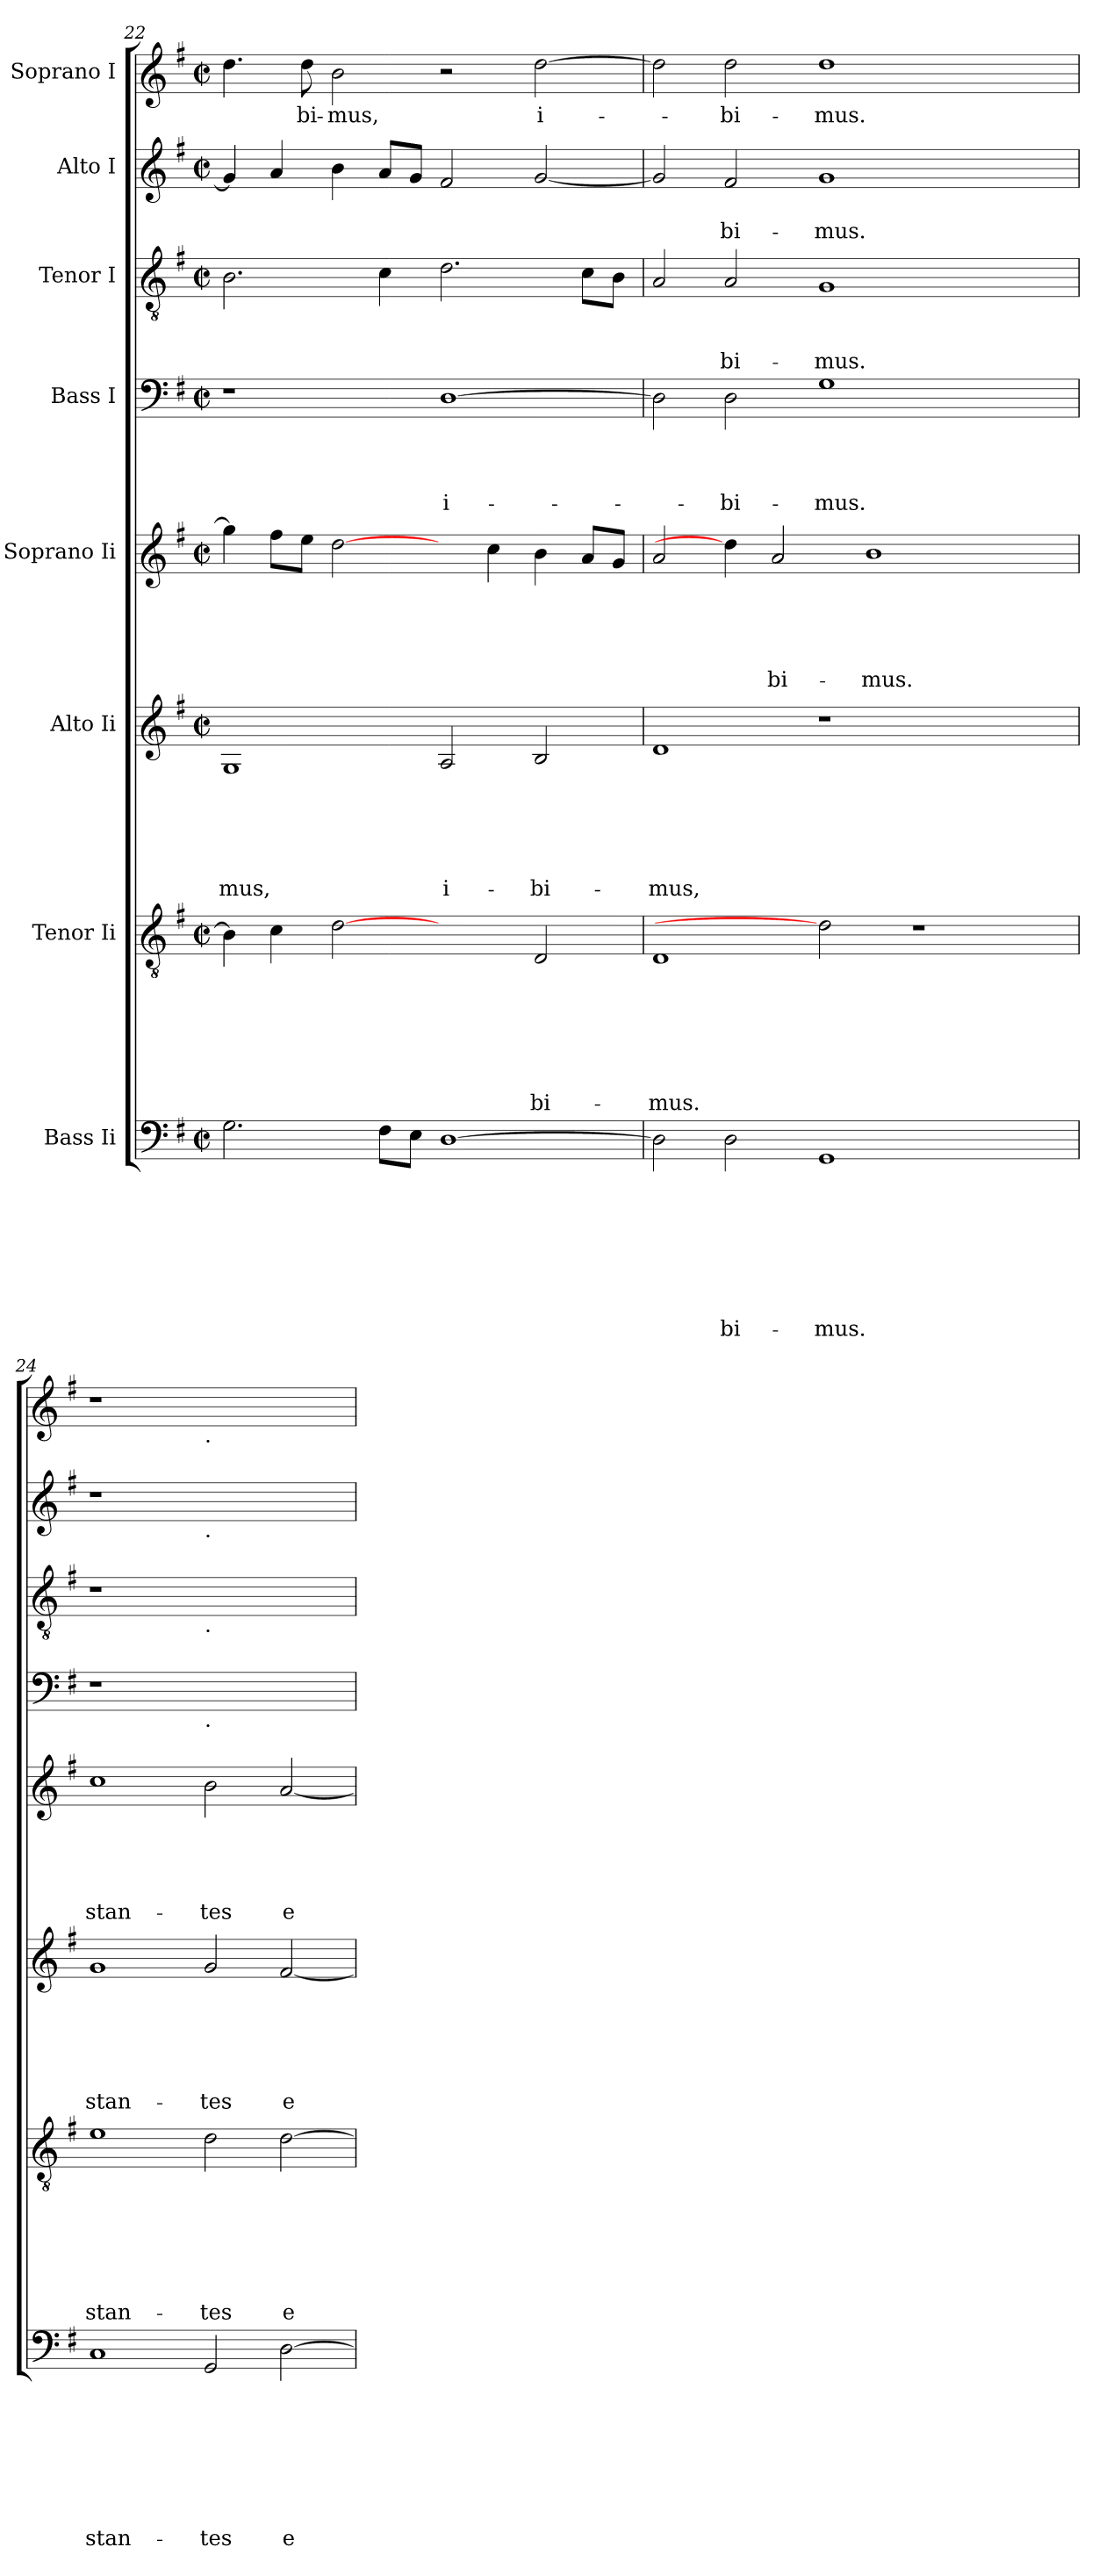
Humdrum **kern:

**kern	**text	**text	**text	**text	**text	**text	**text	**text	**kern	**text	**text	**text	**text	**text	**text	**text	**kern	**text	**text	**text	**text	**text	**text	**kern	**text	**text	**text	**text	**text	**kern	**text	**text	**text	**text	**kern	**text	**text	**text	**kern	**text	**text	**kern	**text
*part8	*part8	*part8	*part8	*part8	*part8	*part8	*part8	*part8	*part7	*part7	*part7	*part7	*part7	*part7	*part7	*part7	*part6	*part6	*part6	*part6	*part6	*part6	*part6	*part5	*part5	*part5	*part5	*part5	*part5	*part4	*part4	*part4	*part4	*part4	*part3	*part3	*part3	*part3	*part2	*part2	*part2	*part1	*part1
*staff8	*staff8	*staff8	*staff8	*staff8	*staff8	*staff8	*staff8	*staff8	*staff7	*staff7	*staff7	*staff7	*staff7	*staff7	*staff7	*staff7	*staff6	*staff6	*staff6	*staff6	*staff6	*staff6	*staff6	*staff5	*staff5	*staff5	*staff5	*staff5	*staff5	*staff4	*staff4	*staff4	*staff4	*staff4	*staff3	*staff3	*staff3	*staff3	*staff2	*staff2	*staff2	*staff1	*staff1
*I"Bass Ii	*	*	*	*	*	*	*	*	*I"Tenor Ii	*	*	*	*	*	*	*	*I"Alto Ii	*	*	*	*	*	*	*I"Soprano Ii	*	*	*	*	*	*I"Bass I	*	*	*	*	*I"Tenor I	*	*	*	*I"Alto I	*	*	*I"Soprano I	*
*clefF4	*	*	*	*	*	*	*	*	*clefGv2	*	*	*	*	*	*	*	*clefG2	*	*	*	*	*	*	*clefG2	*	*	*	*	*	*clefF4	*	*	*	*	*clefGv2	*	*	*	*clefG2	*	*	*clefG2	*
*k[f#]	*	*	*	*	*	*	*	*	*k[f#]	*	*	*	*	*	*	*	*k[f#]	*	*	*	*	*	*	*k[f#]	*	*	*	*	*	*k[f#]	*	*	*	*	*k[f#]	*	*	*	*k[f#]	*	*	*k[f#]	*
*G:	*	*	*	*	*	*	*	*	*G:	*	*	*	*	*	*	*	*G:	*	*	*	*	*	*	*G:	*	*	*	*	*	*G:	*	*	*	*	*G:	*	*	*	*G:	*	*	*G:	*
*M2/2	*	*	*	*	*	*	*	*	*M2/2	*	*	*	*	*	*	*	*M2/2	*	*	*	*	*	*	*M2/2	*	*	*	*	*	*M2/2	*	*	*	*	*M2/2	*	*	*	*M2/2	*	*	*M2/2	*
*met(c|)	*	*	*	*	*	*	*	*	*met(c|)	*	*	*	*	*	*	*	*met(c|)	*	*	*	*	*	*	*met(c|)	*	*	*	*	*	*met(c|)	*	*	*	*	*met(c|)	*	*	*	*met(c|)	*	*	*met(c|)	*
=22	=22	=22	=22	=22	=22	=22	=22	=22	=22	=22	=22	=22	=22	=22	=22	=22	=22	=22	=22	=22	=22	=22	=22	=22	=22	=22	=22	=22	=22	=22	=22	=22	=22	=22	=22	=22	=22	=22	=22	=22	=22	=22	=22
!	!	!	!	!	!	!	!	!	!	!	!	!	!	!	!	!	!	!	!	!	!	!	!LO:LY:b	!	!	!	!	!	!	!	!	!	!	!	!	!	!	!	!	!	!	!	!
2.G\	.	.	.	.	.	.	.	.	4B\]	.	.	.	.	.	.	.	1G	.	.	.	.	.	-mus,	4gg\]	.	.	.	.	.	1r	.	.	.	.	2.B\	.	.	.	4g/]	.	.	4.dd\	.
.	.	.	.	.	.	.	.	.	4c\	.	.	.	.	.	.	.	.	.	.	.	.	.	.	8ff#\L	.	.	.	.	.	.	.	.	.	.	.	.	.	.	4a/	.	.	.	.
!	!	!	!	!	!	!	!	!	!	!	!	!	!	!	!	!	!	!	!	!	!	!	!	!	!	!	!	!	!	!	!	!	!	!	!	!	!	!	!	!	!	!	!LO:LY:b
.	.	.	.	.	.	.	.	.	.	.	.	.	.	.	.	.	.	.	.	.	.	.	.	8ee\J	.	.	.	.	.	.	.	.	.	.	.	.	.	.	.	.	.	8dd\	-bi-
!	!	!	!	!	!	!	!	!	!	!	!	!	!	!	!	!	!	!	!	!	!	!	!	!	!	!	!	!	!	!	!	!	!	!	!	!	!	!	!	!	!	!	!LO:LY:b
.	.	.	.	.	.	.	.	.	[2d	.	.	.	.	.	.	.	.	.	.	.	.	.	.	[2dd\	.	.	.	.	.	.	.	.	.	.	.	.	.	.	4b\	.	.	2b\	-mus,
8F#\L	.	.	.	.	.	.	.	.	.	.	.	.	.	.	.	.	.	.	.	.	.	.	.	.	.	.	.	.	.	.	.	.	.	.	4c\	.	.	.	8a/L	.	.	.	.
8E\J	.	.	.	.	.	.	.	.	.	.	.	.	.	.	.	.	.	.	.	.	.	.	.	.	.	.	.	.	.	.	.	.	.	.	.	.	.	.	8g/J	.	.	.	.
!	!	!	!	!	!	!	!	!	!	!	!	!	!	!	!	!	!	!	!	!	!	!	!LO:LY:b	!	!	!	!	!	!	!	!	!	!	!LO:LY:b:rj	!	!	!	!	!	!	!	!	!
[>1D	.	.	.	.	.	.	.	.	2ryy	.	.	.	.	.	.	.	2A/	.	.	.	.	.	i-	4ryy	.	.	.	.	.	[>1D	.	.	.	i-	2.d\	.	.	.	2f#/	.	.	2r	.
.	.	.	.	.	.	.	.	.	.	.	.	.	.	.	.	.	.	.	.	.	.	.	.	4cc\	.	.	.	.	.	.	.	.	.	.	.	.	.	.	.	.	.	.	.
!	!	!	!	!	!	!	!	!	!	!	!	!	!	!	!	!LO:LY:b	!	!	!	!	!	!	!LO:LY:b	!	!	!	!	!	!	!	!	!	!	!	!	!	!	!	!	!	!	!	!LO:LY:b:rj
.	.	.	.	.	.	.	.	.	2D/	.	.	.	.	.	.	-bi-	2B/	.	.	.	.	.	-bi-	4b\	.	.	.	.	.	.	.	.	.	.	.	.	.	.	[<2g/	.	.	[>2dd\	i-
.	.	.	.	.	.	.	.	.	.	.	.	.	.	.	.	.	.	.	.	.	.	.	.	8a/L	.	.	.	.	.	.	.	.	.	.	8c\L	.	.	.	.	.	.	.	.
.	.	.	.	.	.	.	.	.	.	.	.	.	.	.	.	.	.	.	.	.	.	.	.	8g/J	.	.	.	.	.	.	.	.	.	.	8B\J	.	.	.	.	.	.	.	.
=23	=23	=23	=23	=23	=23	=23	=23	=23	=23	=23	=23	=23	=23	=23	=23	=23	=23	=23	=23	=23	=23	=23	=23	=23	=23	=23	=23	=23	=23	=23	=23	=23	=23	=23	=23	=23	=23	=23	=23	=23	=23	=23	=23
!	!	!	!	!	!	!	!	!	!	!	!	!	!	!	!	!LO:LY:b	!	!	!	!	!	!	!LO:LY:b	!	!	!	!	!	!	!	!	!	!	!	!	!	!	!	!	!	!	!	!
2D\]	.	.	.	.	.	.	.	.	1D	.	.	.	.	.	.	-mus.	1d	.	.	.	.	.	-mus,	2a/	.	.	.	.	.	2D\]	.	.	.	.	2A/	.	.	.	2g/]	.	.	2dd\]	.
!	!	!	!	!	!	!	!	!LO:LY:b	!	!	!	!	!	!	!	!	!	!	!	!	!	!	!	!	!	!	!	!	!	!	!	!	!	!LO:LY:b	!	!	!	!LO:LY:b	!	!	!LO:LY:b	!	!LO:LY:b
2D\	.	.	.	.	.	.	.	-bi-	.	.	.	.	.	.	.	.	.	.	.	.	.	.	.	4dd\]	.	.	.	.	.	2D\	.	.	.	-bi-	2A/	.	.	-bi-	2f#/	.	-bi-	2dd\	-bi-
!	!	!	!	!	!	!	!	!	!	!	!	!	!	!	!	!	!	!	!	!	!	!	!	!	!	!	!	!	!LO:LY:b	!	!	!	!	!	!	!	!	!	!	!	!	!	!
.	.	.	.	.	.	.	.	.	.	.	.	.	.	.	.	.	.	.	.	.	.	.	.	2a/	.	.	.	.	-bi-	.	.	.	.	.	.	.	.	.	.	.	.	.	.
!	!	!	!	!	!	!	!	!LO:LY:b	!	!	!	!	!	!	!	!	!	!	!	!	!	!	!	!	!	!	!	!	!	!	!	!	!	!LO:LY:b	!	!	!	!LO:LY:b	!	!	!LO:LY:b	!	!LO:LY:b
1GG	.	.	.	.	.	.	.	-mus.	2d]	.	.	.	.	.	.	.	1r	.	.	.	.	.	.	.	.	.	.	.	.	1G	.	.	.	-mus.	1G	.	.	-mus.	1g	.	-mus.	1dd	-mus.
!	!	!	!	!	!	!	!	!	!	!	!	!	!	!	!	!	!	!	!	!	!	!	!	!	!	!	!	!	!LO:LY:b	!	!	!	!	!	!	!	!	!	!	!	!	!	!
.	.	.	.	.	.	.	.	.	.	.	.	.	.	.	.	.	.	.	.	.	.	.	.	1b	.	.	.	.	-mus.	.	.	.	.	.	.	.	.	.	.	.	.	.	.
.	.	.	.	.	.	.	.	.	1r	.	.	.	.	.	.	.	.	.	.	.	.	.	.	.	.	.	.	.	.	.	.	.	.	.	.	.	.	.	.	.	.	.	.
2ryy	.	.	.	.	.	.	.	.	.	.	.	.	.	.	.	.	2ryy	.	.	.	.	.	.	.	.	.	.	.	.	2ryy	.	.	.	.	2ryy	.	.	.	2ryy	.	.	2ryy	.
.	.	.	.	.	.	.	.	.	.	.	.	.	.	.	.	.	.	.	.	.	.	.	.	4ryy	.	.	.	.	.	.	.	.	.	.	.	.	.	.	.	.	.	.	.
!!LO:LB:g=z
=24	=24	=24	=24	=24	=24	=24	=24	=24	=24	=24	=24	=24	=24	=24	=24	=24	=24	=24	=24	=24	=24	=24	=24	=24	=24	=24	=24	=24	=24	=24	=24	=24	=24	=24	=24	=24	=24	=24	=24	=24	=24	=24	=24
!	!	!	!	!	!	!	!	!LO:LY:b	!	!	!	!	!	!	!	!LO:LY:b	!	!	!	!	!	!	!LO:LY:b	!	!	!	!	!	!LO:LY:b	!	!	!	!	!	!	!	!	!	!	!	!	!	!
1C	.	.	.	.	.	.	.	stan-	1e	.	.	.	.	.	.	stan-	1g	.	.	.	.	.	stan-	1cc	.	.	.	.	stan-	1r	.	.	.	.	1r	.	.	.	1r	.	.	1r	.
!	!	!	!	!	!	!	!	!	!	!	!	!	!	!	!	!	!	!	!	!	!	!	!	!	!	!	!	!	!	!	!	!	!	!	!	!	!	!	!	!	!	!LO:TX:b:t=.	!
!	!	!	!	!	!	!	!	!	!	!	!	!	!	!	!	!	!	!	!	!	!	!	!	!	!	!	!	!	!	!	!	!	!	!	!	!	!	!	!LO:TX:b:t=.	!	!	!	!
!	!	!	!	!	!	!	!	!	!	!	!	!	!	!	!	!	!	!	!	!	!	!	!	!	!	!	!	!	!	!	!	!	!	!	!LO:TX:b:t=.	!	!	!	!	!	!	!	!
!	!	!	!	!	!	!	!	!	!	!	!	!	!	!	!	!	!	!	!	!	!	!	!	!	!	!	!	!	!	!LO:TX:b:t=.	!	!	!	!	!	!	!	!	!	!	!	!	!
!	!	!	!	!	!	!	!	!LO:LY:b	!	!	!	!	!	!	!	!LO:LY:b	!	!	!	!	!	!	!LO:LY:b	!	!	!	!	!	!LO:LY:b	!	!	!	!	!	!	!	!	!	!	!	!	!	!
2GG/	.	.	.	.	.	.	.	-tes	2d\	.	.	.	.	.	.	-tes	2g/	.	.	.	.	.	-tes	2b\	.	.	.	.	-tes	1ryy	.	.	.	.	1ryy	.	.	.	1ryy	.	.	1ryy	.
!	!	!	!	!	!	!	!	!LO:LY:b	!	!	!	!	!	!	!	!LO:LY:b	!	!	!	!	!	!	!LO:LY:b	!	!	!	!	!	!LO:LY:b	!	!	!	!	!	!	!	!	!	!	!	!	!	!
[>2D\	.	.	.	.	.	.	.	e-	[>2d\	.	.	.	.	.	.	e-	[<2f#/	.	.	.	.	.	e-	[<2a/	.	.	.	.	e-	.	.	.	.	.	.	.	.	.	.	.	.	.	.
=	=	=	=	=	=	=	=	=	=	=	=	=	=	=	=	=	=	=	=	=	=	=	=	=	=	=	=	=	=	=	=	=	=	=	=	=	=	=	=	=	=	=	=
*-	*-	*-	*-	*-	*-	*-	*-	*-	*-	*-	*-	*-	*-	*-	*-	*-	*-	*-	*-	*-	*-	*-	*-	*-	*-	*-	*-	*-	*-	*-	*-	*-	*-	*-	*-	*-	*-	*-	*-	*-	*-	*-	*-
